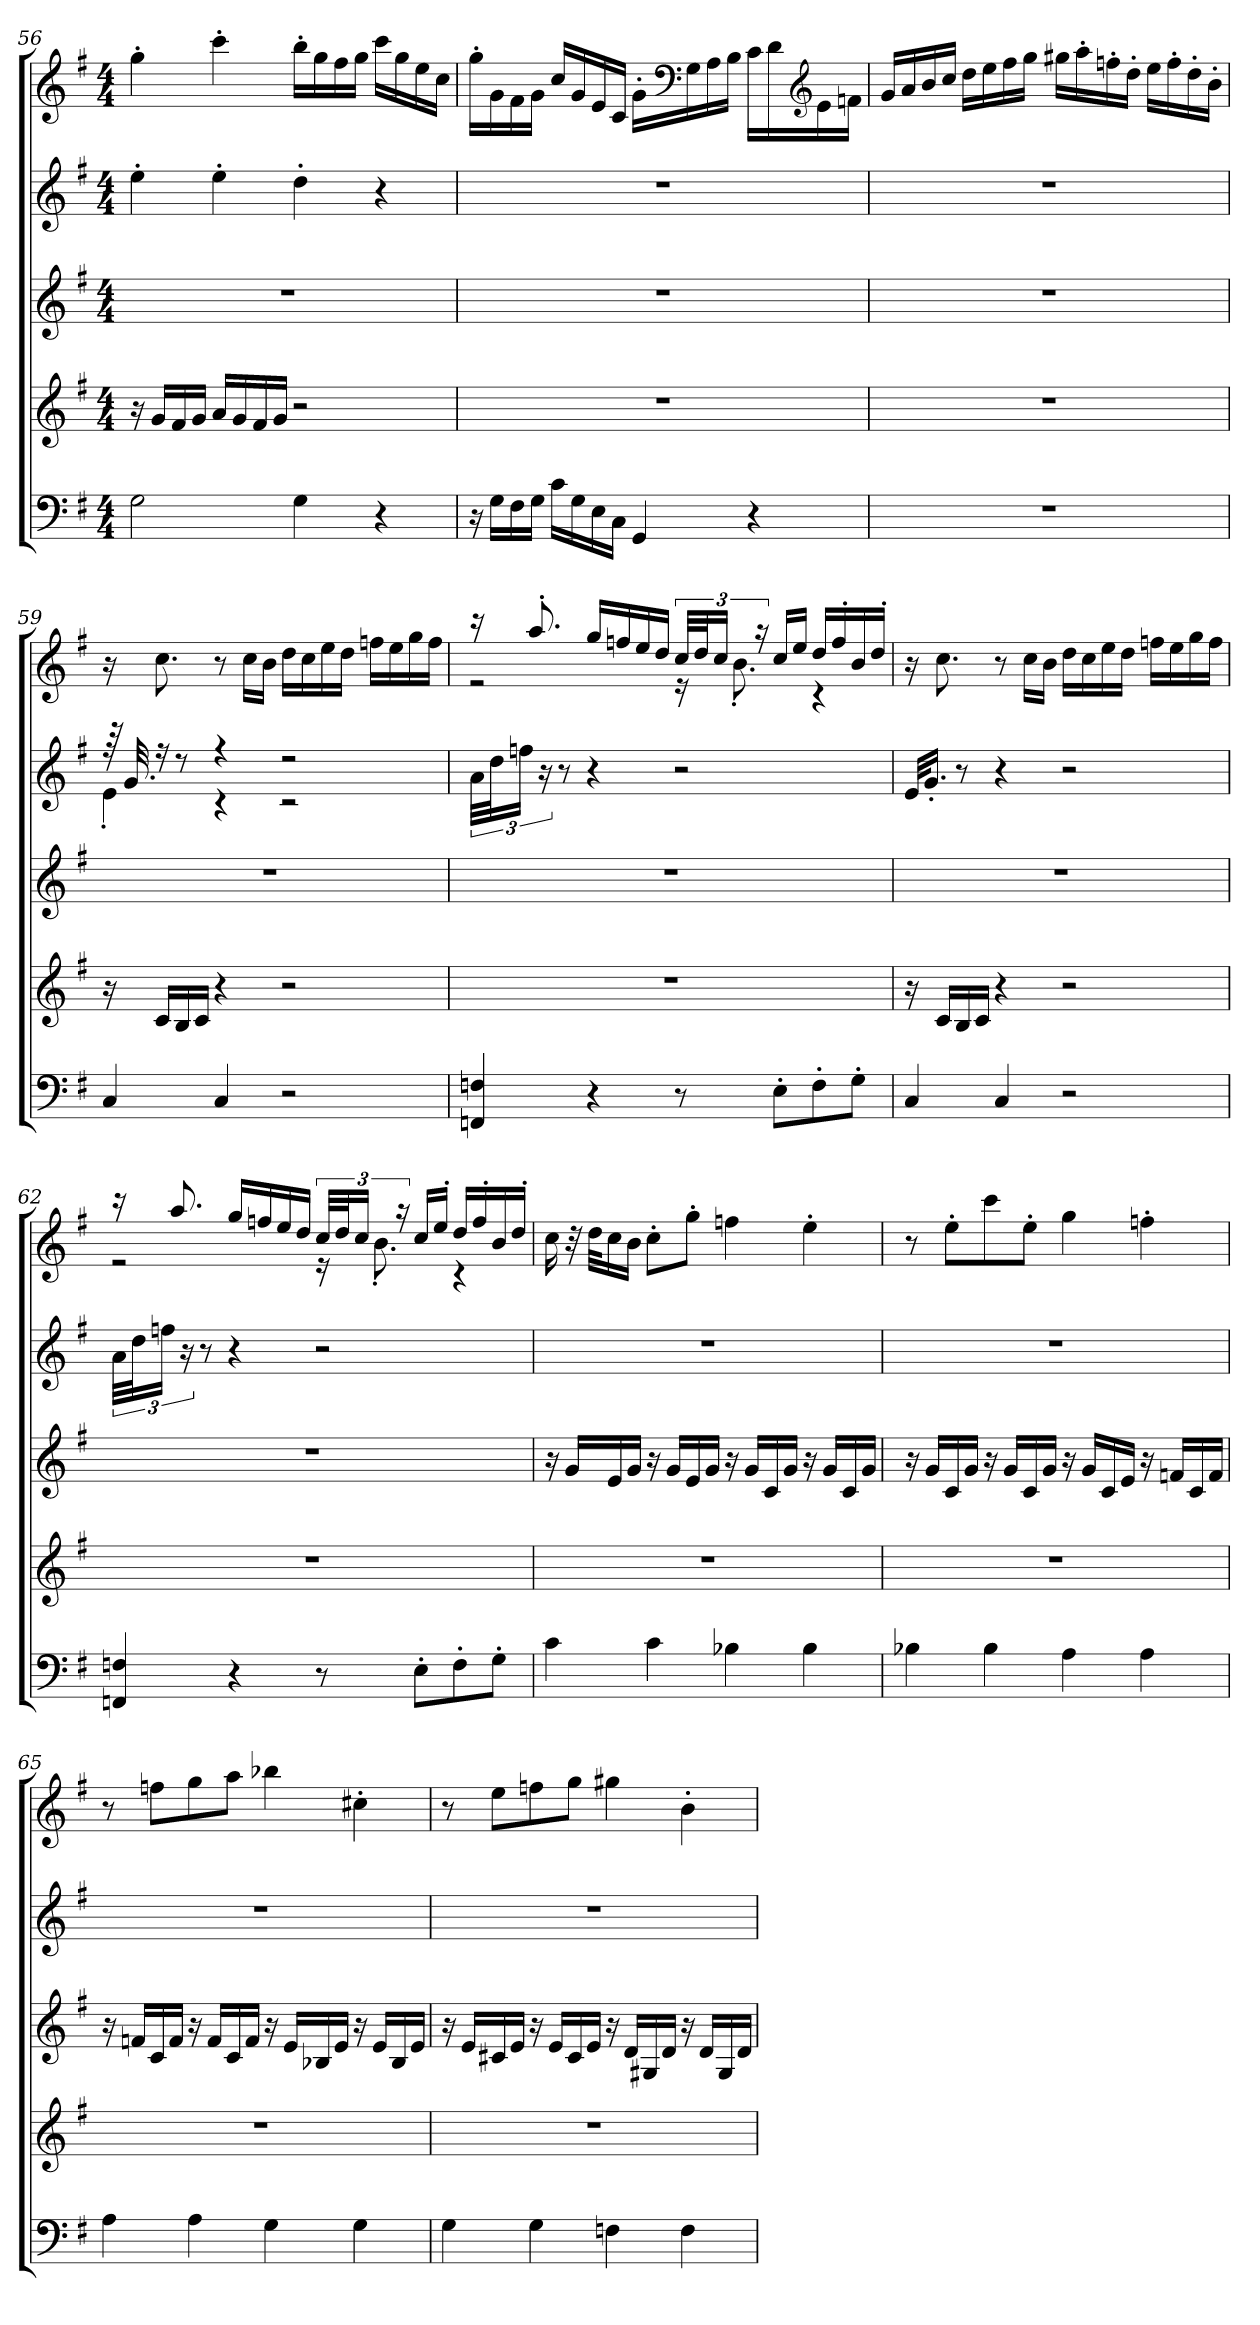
**kern	**kern	**kern	**kern	**kern
*part5	*part4	*part3	*part2	*part1
*staff5	*staff4	*staff3	*staff2	*staff1
*clefF4	*clefG2	*clefG2	*clefG2	*clefG2
*k[f#]	*k[f#]	*k[f#]	*k[f#]	*k[f#]
*M4/4	*M4/4	*M4/4	*M4/4	*M4/4
=56	=56	=56	=56	=56
2G\	16r	1r	4ee'\	4gg'\
.	16g/LL	.	.	.
.	16f#/	.	.	.
.	16g/JJ	.	.	.
.	16a/LL	.	4ee'\	4ccc'\
.	16g/	.	.	.
.	16f#/	.	.	.
.	16g/JJ	.	.	.
*	*	*	*	*MM123
4G\	2r	.	4dd'\	16bb'\LL
.	.	.	.	16gg\
.	.	.	.	16ff#\
.	.	.	.	16gg\JJ
4r	.	.	4r	16ccc\LL
.	.	.	.	16gg\
.	.	.	.	16ee\
.	.	.	.	16cc\JJ
!!LO:LB:g=z
=57	=57	=57	=57	=57
16r	1r	1r	1r	16gg'\LL
16G\LL	.	.	.	16g\
16F#\	.	.	.	16f#\
16G\JJ	.	.	.	16g\JJ
16c\LL	.	.	.	16cc/LL
16G\	.	.	.	16g/
16E\	.	.	.	16e/
16C\JJ	.	.	.	16c/JJ
4GG/	.	.	.	16g'\LL
*	*	*	*	*clefF4
.	.	.	.	16G\
.	.	.	.	16A\
.	.	.	.	16B\JJ
4r	.	.	.	16c\LL
.	.	.	.	16d\
*	*	*	*	*clefG2
.	.	.	.	16e\
.	.	.	.	16fn\JJ
=58	=58	=58	=58	=58
1r	1r	1r	1r	16g/LL
.	.	.	.	16a/
.	.	.	.	16b/
.	.	.	.	16cc/JJ
.	.	.	.	16dd\LL
.	.	.	.	16ee\
.	.	.	.	16ff#\
.	.	.	.	16gg\JJ
*	*	*	*	*MM123
.	.	.	.	16gg#X\LL
.	.	.	.	16aa'\
.	.	.	.	16ffn'\
.	.	.	.	16dd'\JJ
.	.	.	.	16ee\LL
.	.	.	.	16ff'\
.	.	.	.	16dd'\
*	*	*	*	*MM105
.	.	.	.	16b'\JJ
!!LO:PB:g=z
=59	=59	=59	=59	=59
*	*	*	*	*MM125
*	*	*	*^	*
4C/	16r	1r	64r	4e'\	16r
.	.	.	32.g/	.	.
.	16c/LL	.	16r	.	8.cc\
.	16B/	.	8r	.	.
.	16c/JJ	.	.	.	.
*	*	*	*	*	*MM120
4C/	4r	.	4r	4r	8r
*	*	*	*	*	*MM125
.	.	.	.	.	16cc\LL
.	.	.	.	.	16b\JJ
2r	2r	.	2r	2r	16dd\LL
.	.	.	.	.	16cc\
.	.	.	.	.	16ee\
.	.	.	.	.	16dd\JJ
.	.	.	.	.	16ffn\LL
.	.	.	.	.	16ee\
.	.	.	.	.	16gg\
.	.	.	.	.	16ff\JJ
*	*	*	*v	*v	*
=60	=60	=60	=60	=60
*	*	*	*	*^
4FFn/ 4Fn/	1r	1r	48a\LLL	16r	2r
.	.	.	48dd\J	.	.
.	.	.	24ffn\JJ	.	.
.	.	.	.	8.aa'/	.
.	.	.	24r	.	.
.	.	.	8r	.	.
*	*	*	*	*MM123	*
4r	.	.	4r	16gg/LL	.
.	.	.	.	16ffn/	.
.	.	.	.	16ee/	.
.	.	.	.	16dd/JJ	.
*	*	*	*	*MM121	*
8r	.	.	2r	48cc/LLL	16r
.	.	.	.	48dd/J	.
.	.	.	.	24cc/JJ	.
.	.	.	.	.	8.b'\
.	.	.	.	24r	.
8E'\L	.	.	.	16cc/LL	.
.	.	.	.	16ee/JJ	.
8F'\	.	.	.	16dd/LL	4r
.	.	.	.	16ff'/	.
8G'\J	.	.	.	16b/	.
*	*	*	*	*MM107	*
.	.	.	.	16dd'/JJ	.
*	*	*	*	*v	*v
!!LO:LB:g=z
=61	=61	=61	=61	=61
*	*	*	*	*MM125
4C/	16r	1r	32e/KLL	16r
.	.	.	16.g'/JJ	.
.	16c/LL	.	.	8.cc\
.	16B/	.	8r	.
.	16c/JJ	.	.	.
*	*	*	*	*MM120
4C/	4r	.	4r	8r
*	*	*	*	*MM125
.	.	.	.	16cc\LL
.	.	.	.	16b\JJ
2r	2r	.	2r	16dd\LL
.	.	.	.	16cc\
.	.	.	.	16ee\
.	.	.	.	16dd\JJ
.	.	.	.	16ffn\LL
.	.	.	.	16ee\
.	.	.	.	16gg\
.	.	.	.	16ff\JJ
=62	=62	=62	=62	=62
*	*	*	*	*^
4FFn/ 4Fn/	1r	1r	48a\LLL	16r	2r
.	.	.	48dd\J	.	.
.	.	.	24ffn\JJ	.	.
.	.	.	.	8.aa/	.
.	.	.	24r	.	.
.	.	.	8r	.	.
*	*	*	*	*MM123	*
4r	.	.	4r	16gg/LL	.
.	.	.	.	16ffn/	.
.	.	.	.	16ee/	.
.	.	.	.	16dd/JJ	.
*	*	*	*	*MM121	*
8r	.	.	2r	48cc/LLL	16r
.	.	.	.	48dd/J	.
.	.	.	.	24cc/JJ	.
.	.	.	.	.	8.b'\
.	.	.	.	24r	.
8E'\L	.	.	.	16cc/LL	.
.	.	.	.	16ee'/JJ	.
8F'\	.	.	.	16dd/LL	4r
.	.	.	.	16ff'/	.
8G'\J	.	.	.	16b/	.
*	*	*	*	*MM105	*
.	.	.	.	16dd'/JJ	.
*	*	*	*	*v	*v
!!LO:PB:g=z
=63	=63	=63	=63	=63
*	*	*	*	*MM122
4c\	1r	16r	1r	16cc\
.	.	16g/LL	.	32r
.	.	.	.	32dd\KLL
.	.	16e/	.	16cc\
.	.	16g/JJ	.	16b\JJ
4c\	.	16r	.	8cc'\L
.	.	16g/LL	.	.
.	.	16e/	.	8gg'\J
.	.	16g/JJ	.	.
*	*	*	*	*MM121
4B-X\	.	16r	.	4ffn\
.	.	16g/LL	.	.
.	.	16c/	.	.
.	.	16g/JJ	.	.
4B-\	.	16r	.	4ee'\
.	.	16g/LL	.	.
.	.	16c/	.	.
.	.	16g/JJ	.	.
=64	=64	=64	=64	=64
*	*	*	*	*MM122
4B-X\	1r	16r	1r	8r
.	.	16g/LL	.	.
.	.	16c/	.	8ee'\L
.	.	16g/JJ	.	.
4B-\	.	16r	.	8ccc\
.	.	16g/LL	.	.
.	.	16c/	.	8ee'\J
.	.	16g/JJ	.	.
*	*	*	*	*MM121
4A\	.	16r	.	4gg\
.	.	16g/LL	.	.
.	.	16c/	.	.
.	.	16e/JJ	.	.
4A\	.	16r	.	4ffn'\
.	.	16fn/LL	.	.
.	.	16c/	.	.
.	.	16f/JJ	.	.
!!LO:LB:g=z
=65	=65	=65	=65	=65
*	*	*	*	*MM122
4A\	1r	16r	1r	8r
.	.	16fn/LL	.	.
.	.	16c/	.	8ffn\L
.	.	16f/JJ	.	.
4A\	.	16r	.	8gg\
.	.	16f/LL	.	.
.	.	16c/	.	8aa\J
.	.	16f/JJ	.	.
*	*	*	*	*MM121
4G\	.	16r	.	4bb-X\
.	.	16e/LL	.	.
.	.	16B-X/	.	.
.	.	16e/JJ	.	.
4G\	.	16r	.	4cc#X'\
.	.	16e/LL	.	.
.	.	16B-/	.	.
.	.	16e/JJ	.	.
=66	=66	=66	=66	=66
*	*	*	*	*MM122
4G\	1r	16r	1r	8r
.	.	16e/LL	.	.
.	.	16c#X/	.	8ee\L
.	.	16e/JJ	.	.
4G\	.	16r	.	8ffn\
.	.	16e/LL	.	.
.	.	16c#/	.	8gg\J
.	.	16e/JJ	.	.
*	*	*	*	*MM121
4Fn\	.	16r	.	4gg#X\
.	.	16d/LL	.	.
.	.	16G#X/	.	.
.	.	16d/JJ	.	.
4F\	.	16r	.	4b'\
.	.	16d/LL	.	.
.	.	16G#/	.	.
.	.	16d/JJ	.	.
=	=	=	=	=
*-	*-	*-	*-	*-
